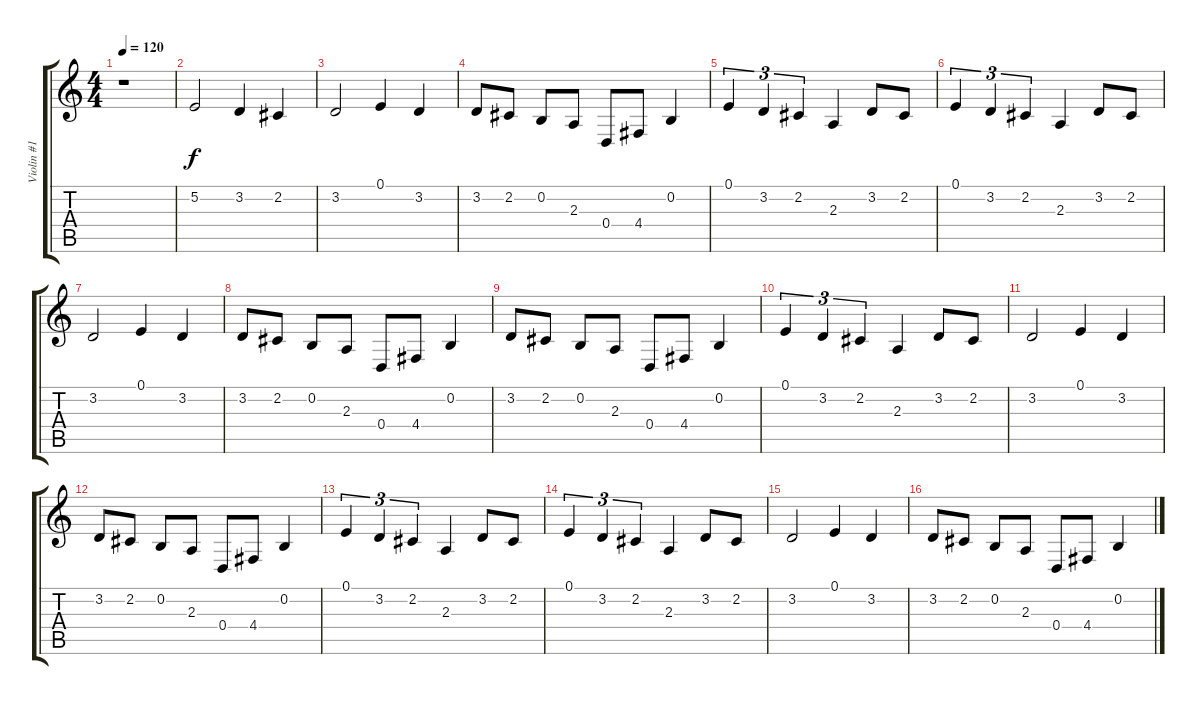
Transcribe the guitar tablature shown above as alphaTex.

\track ("Violin #1" "Violin #1") {instrument violin}
\staff {score tabs}
\tuning (E4 B3 G3 D3 A2 E2) {hide}
\ts (4 4)
\tempo 120
\clef g2
\ks c
r.1{dy f instrument violin} |
5.2.2 3.2.4 2.2.4 |
3.2.2 0.1.4 3.2.4 |
3.2.8 2.2.8 0.2.8 2.3.8 0.4.8 4.4.8 0.2.4 |
0.1.4{tu (3 2)} 3.2.4{tu (3 2)} 2.2.4{tu (3 2)} 2.3.4 3.2.8 2.2.8 |
0.1.4{tu (3 2)} 3.2.4{tu (3 2)} 2.2.4{tu (3 2)} 2.3.4 3.2.8 2.2.8 |
3.2.2 0.1.4 3.2.4 |
3.2.8 2.2.8 0.2.8 2.3.8 0.4.8 4.4.8 0.2.4 |
3.2.8 2.2.8 0.2.8 2.3.8 0.4.8 4.4.8 0.2.4 |
0.1.4{tu (3 2)} 3.2.4{tu (3 2)} 2.2.4{tu (3 2)} 2.3.4 3.2.8 2.2.8 |
3.2.2 0.1.4 3.2.4 |
3.2.8 2.2.8 0.2.8 2.3.8 0.4.8 4.4.8 0.2.4 |
0.1.4{tu (3 2)} 3.2.4{tu (3 2)} 2.2.4{tu (3 2)} 2.3.4 3.2.8 2.2.8 |
0.1.4{tu (3 2)} 3.2.4{tu (3 2)} 2.2.4{tu (3 2)} 2.3.4 3.2.8 2.2.8 |
3.2.2 0.1.4 3.2.4 |
3.2.8 2.2.8 0.2.8 2.3.8 0.4.8 4.4.8 0.2.4
